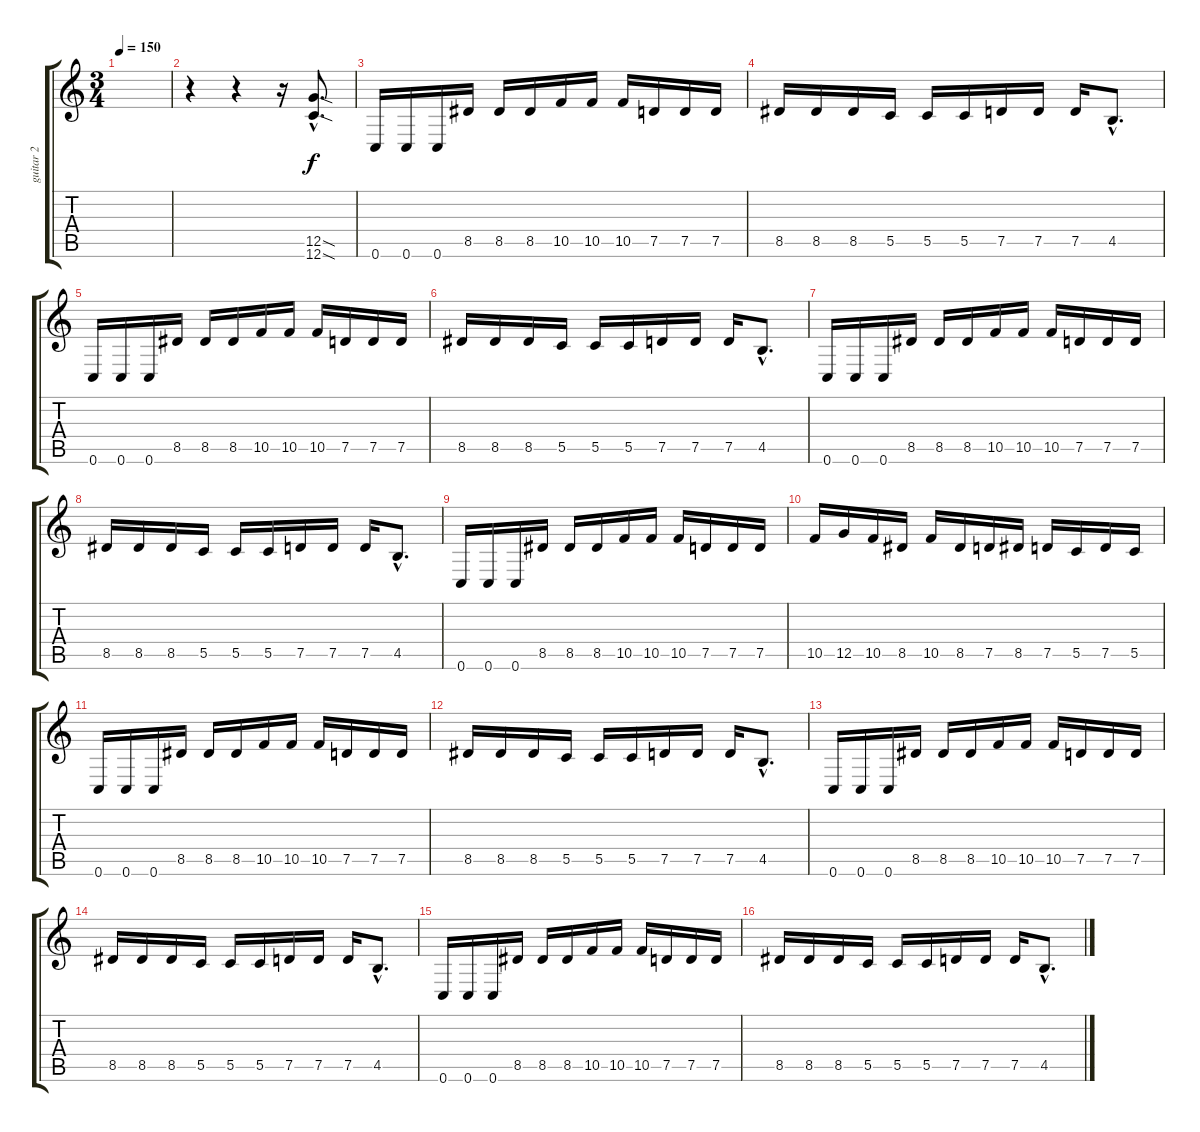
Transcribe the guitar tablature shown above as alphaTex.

\track ("guitar 2" "guitar 2") {instrument overdrivenguitar}
\staff {score tabs}
\tuning (D4 A3 F3 C3 G2 C2) {hide}
\ts (3 4)
\tempo 150
\clef g2
\ks c
|
r.4 r.4 r.16 (12.5{sod hac} 12.6{sod hac}).8{d} |
0.6.16 0.6.16 0.6.16 8.5.16 8.5.16 8.5.16 10.5.16 10.5.16 10.5.16 7.5.16 7.5.16 7.5.16 |
8.5.16 8.5.16 8.5.16 5.5.16 5.5.16 5.5.16 7.5.16 7.5.16 7.5.16 4.5{hac}.8{d} |
0.6.16 0.6.16 0.6.16 8.5.16 8.5.16 8.5.16 10.5.16 10.5.16 10.5.16 7.5.16 7.5.16 7.5.16 |
8.5.16 8.5.16 8.5.16 5.5.16 5.5.16 5.5.16 7.5.16 7.5.16 7.5.16 4.5{hac}.8{d} |
0.6.16 0.6.16 0.6.16 8.5.16 8.5.16 8.5.16 10.5.16 10.5.16 10.5.16 7.5.16 7.5.16 7.5.16 |
8.5.16 8.5.16 8.5.16 5.5.16 5.5.16 5.5.16 7.5.16 7.5.16 7.5.16 4.5{hac}.8{d} |
0.6.16 0.6.16 0.6.16 8.5.16 8.5.16 8.5.16 10.5.16 10.5.16 10.5.16 7.5.16 7.5.16 7.5.16 |
10.5.16 12.5.16 10.5.16 8.5.16 10.5.16 8.5.16 7.5.16 8.5.16 7.5.16 5.5.16 7.5.16 5.5.16 |
0.6.16 0.6.16 0.6.16 8.5.16 8.5.16 8.5.16 10.5.16 10.5.16 10.5.16 7.5.16 7.5.16 7.5.16 |
8.5.16 8.5.16 8.5.16 5.5.16 5.5.16 5.5.16 7.5.16 7.5.16 7.5.16 4.5{hac}.8{d} |
0.6.16 0.6.16 0.6.16 8.5.16 8.5.16 8.5.16 10.5.16 10.5.16 10.5.16 7.5.16 7.5.16 7.5.16 |
8.5.16 8.5.16 8.5.16 5.5.16 5.5.16 5.5.16 7.5.16 7.5.16 7.5.16 4.5{hac}.8{d} |
0.6.16 0.6.16 0.6.16 8.5.16 8.5.16 8.5.16 10.5.16 10.5.16 10.5.16 7.5.16 7.5.16 7.5.16 |
8.5.16 8.5.16 8.5.16 5.5.16 5.5.16 5.5.16 7.5.16 7.5.16 7.5.16 4.5{hac}.8{d}
